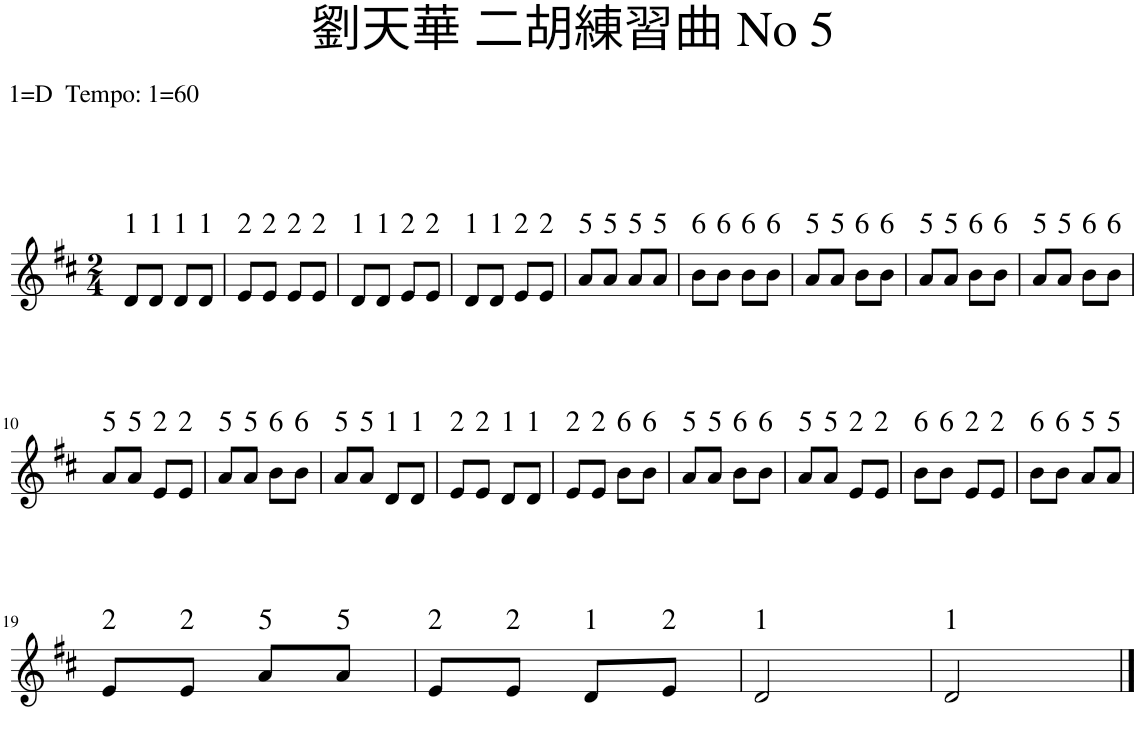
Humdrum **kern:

**kern	**text
*part1	*part1
*staff1	*staff1
*I"Piano	*
*I'Pno.	*
*clefG2	*
*k[f#c#]	*
*M2/4	*
=1	=1
!	!LO:LY:a
8d/L	1
!	!LO:LY:a
8d/J	1
!	!LO:LY:a
8d/L	1
!	!LO:LY:a
8d/J	1
=2	=2
!	!LO:LY:a
8e/L	2
!	!LO:LY:a
8e/J	2
!	!LO:LY:a
8e/L	2
!	!LO:LY:a
8e/J	2
=3	=3
!	!LO:LY:a
8d/L	1
!	!LO:LY:a
8d/J	1
!	!LO:LY:a
8e/L	2
!	!LO:LY:a
8e/J	2
=4	=4
!	!LO:LY:a
8d/L	1
!	!LO:LY:a
8d/J	1
!	!LO:LY:a
8e/L	2
!	!LO:LY:a
8e/J	2
=5	=5
!	!LO:LY:a
8a/L	5
!	!LO:LY:a
8a/J	5
!	!LO:LY:a
8a/L	5
!	!LO:LY:a
8a/J	5
=6	=6
!	!LO:LY:a
8b\L	6
!	!LO:LY:a
8b\J	6
!	!LO:LY:a
8b\L	6
!	!LO:LY:a
8b\J	6
=7	=7
!	!LO:LY:a
8a/L	5
!	!LO:LY:a
8a/J	5
!	!LO:LY:a
8b\L	6
!	!LO:LY:a
8b\J	6
=8	=8
!	!LO:LY:a
8a/L	5
!	!LO:LY:a
8a/J	5
!	!LO:LY:a
8b\L	6
!	!LO:LY:a
8b\J	6
=9	=9
!	!LO:LY:a
8a/L	5
!	!LO:LY:a
8a/J	5
!	!LO:LY:a
8b\L	6
!	!LO:LY:a
8b\J	6
!!LO:LB:g=z
=10	=10
!	!LO:LY:a
8a/L	5
!	!LO:LY:a
8a/J	5
!	!LO:LY:a
8e/L	2
!	!LO:LY:a
8e/J	2
=11	=11
!	!LO:LY:a
8a/L	5
!	!LO:LY:a
8a/J	5
!	!LO:LY:a
8b\L	6
!	!LO:LY:a
8b\J	6
=12	=12
!	!LO:LY:a
8a/L	5
!	!LO:LY:a
8a/J	5
!	!LO:LY:a
8d/L	1
!	!LO:LY:a
8d/J	1
=13	=13
!	!LO:LY:a
8e/L	2
!	!LO:LY:a
8e/J	2
!	!LO:LY:a
8d/L	1
!	!LO:LY:a
8d/J	1
=14	=14
!	!LO:LY:a
8e/L	2
!	!LO:LY:a
8e/J	2
!	!LO:LY:a
8b\L	6
!	!LO:LY:a
8b\J	6
=15	=15
!	!LO:LY:a
8a/L	5
!	!LO:LY:a
8a/J	5
!	!LO:LY:a
8b\L	6
!	!LO:LY:a
8b\J	6
=16	=16
!	!LO:LY:a
8a/L	5
!	!LO:LY:a
8a/J	5
!	!LO:LY:a
8e/L	2
!	!LO:LY:a
8e/J	2
=17	=17
!	!LO:LY:a
8b\L	6
!	!LO:LY:a
8b\J	6
!	!LO:LY:a
8e/L	2
!	!LO:LY:a
8e/J	2
=18	=18
!	!LO:LY:a
8b\L	6
!	!LO:LY:a
8b\J	6
!	!LO:LY:a
8a/L	5
!	!LO:LY:a
8a/J	5
!!LO:LB:g=z
=19	=19
!	!LO:LY:a
8e/L	2
!	!LO:LY:a
8e/J	2
!	!LO:LY:a
8a/L	5
!	!LO:LY:a
8a/J	5
=20	=20
!	!LO:LY:a
8e/L	2
!	!LO:LY:a
8e/J	2
!	!LO:LY:a
8d/L	1
!	!LO:LY:a
8e/J	2
=21	=21
!	!LO:LY:a
2d/	1
=22	=22
!	!LO:LY:a
2d/	1
==	==
*-	*-
